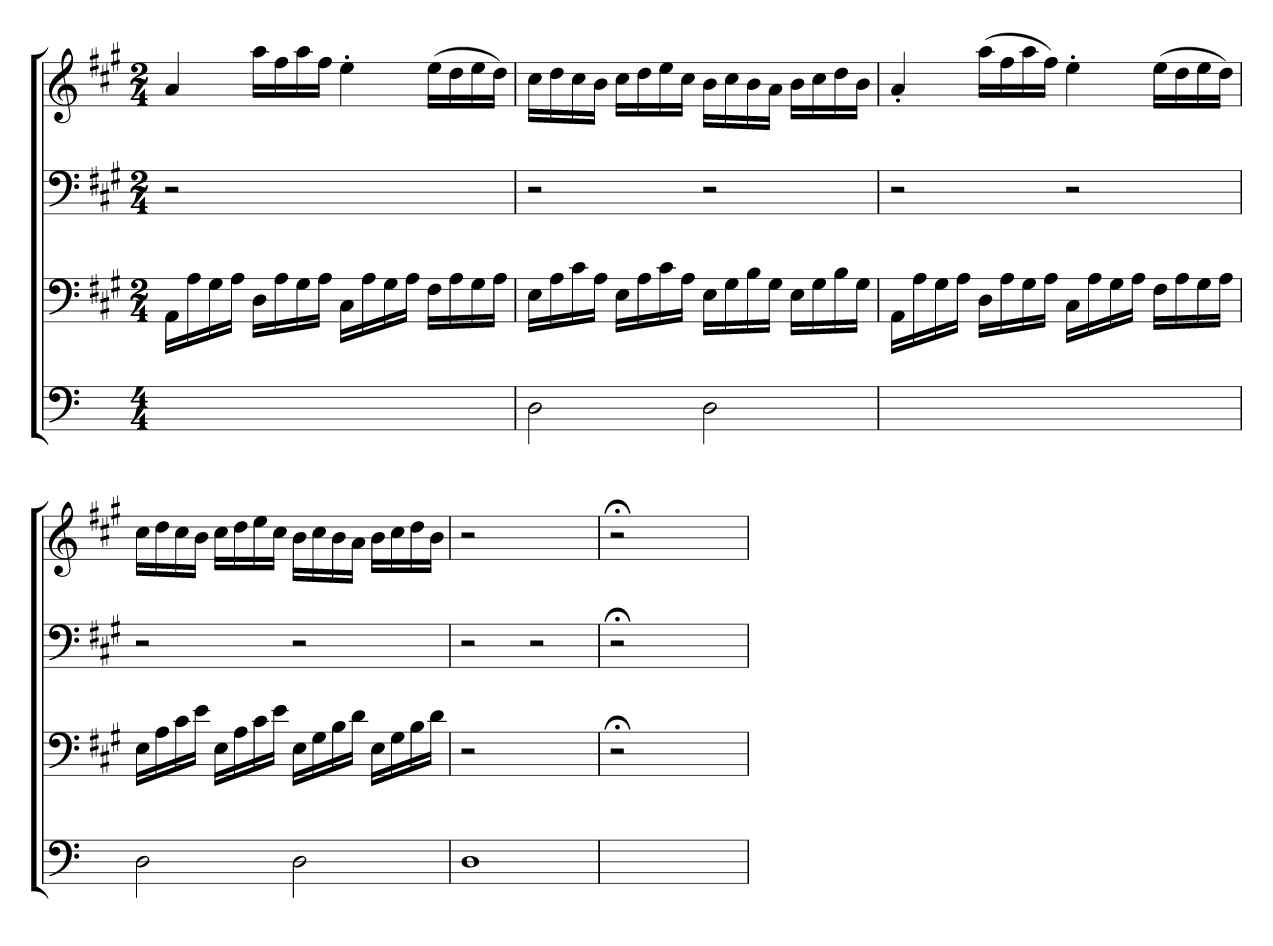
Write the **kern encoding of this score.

**kern	**kern	**kern	**kern
*part4	*part3	*part2	*part1
*staff4	*staff3	*staff2	*staff1
*	*clefF4	*clefF4	*clefG2
*	*k[f#c#g#]	*k[f#c#g#]	*k[f#c#g#]
*	*A:	*A:	*A:
*M4/4	*M2/4	*M2/4	*M2/4
=	=	=	=
1ryy	16AALL	2r	4a
.	16A	.	.
.	16G#	.	.
.	16AJJ	.	.
.	16DLL	.	16aaLL
.	16A	.	16ff#
.	16G#	.	16aa
.	16AJJ	.	16ff#JJ
.	16C#LL	2ryy	4ee'
.	16A	.	.
.	16G#	.	.
.	16AJJ	.	.
.	16F#LL	.	(16eeLL
.	16A	.	16dd
.	16G#	.	16ee
.	16AJJ	.	16ddJJ)
=	=	=	=
2D	16ELL	2r	16cc#LL
.	16A	.	16dd
.	16c#	.	16cc#
.	16AJJ	.	16bJJ
.	16ELL	.	16cc#LL
.	16A	.	16dd
.	16c#	.	16ee
.	16AJJ	.	16cc#JJ
2D	16ELL	2r	16bLL
.	16G#	.	16cc#
.	16B	.	16b
.	16G#JJ	.	16aJJ
.	16ELL	.	16bLL
.	16G#	.	16cc#
.	16B	.	16dd
.	16G#JJ	.	16bJJ
=	=	=	=
1ryy	16AALL	2r	4a'
.	16A	.	.
.	16G#	.	.
.	16AJJ	.	.
.	16DLL	.	(16aaLL
.	16A	.	16ff#
.	16G#	.	16aa
.	16AJJ	.	16ff#JJ)
.	16C#LL	2r	4ee'
.	16A	.	.
.	16G#	.	.
.	16AJJ	.	.
.	16F#LL	.	(16eeLL
.	16A	.	16dd
.	16G#	.	16ee
.	16AJJ	.	16ddJJ)
=	=	=	=
2D	16ELL	2r	16cc#LL
.	16A	.	16dd
.	16c#	.	16cc#
.	16eJJ	.	16bJJ
.	16ELL	.	16cc#LL
.	16A	.	16dd
.	16c#	.	16ee
.	16eJJ	.	16cc#JJ
2D	16ELL	2r	16bLL
.	16G#	.	16cc#
.	16B	.	16b
.	16dJJ	.	16aJJ
.	16ELL	.	16bLL
.	16G#	.	16cc#
.	16B	.	16dd
.	16dJJ	.	16bJJ
=	=	=	=
1D	2r	2r	2r
.	2ryy	2r	2ryy
=1	=1	=1	=1
1ryy	2r;<	2r;<	2r;<
.	2ryy	2ryy	2ryy
=	=	=	=
*-	*-	*-	*-
